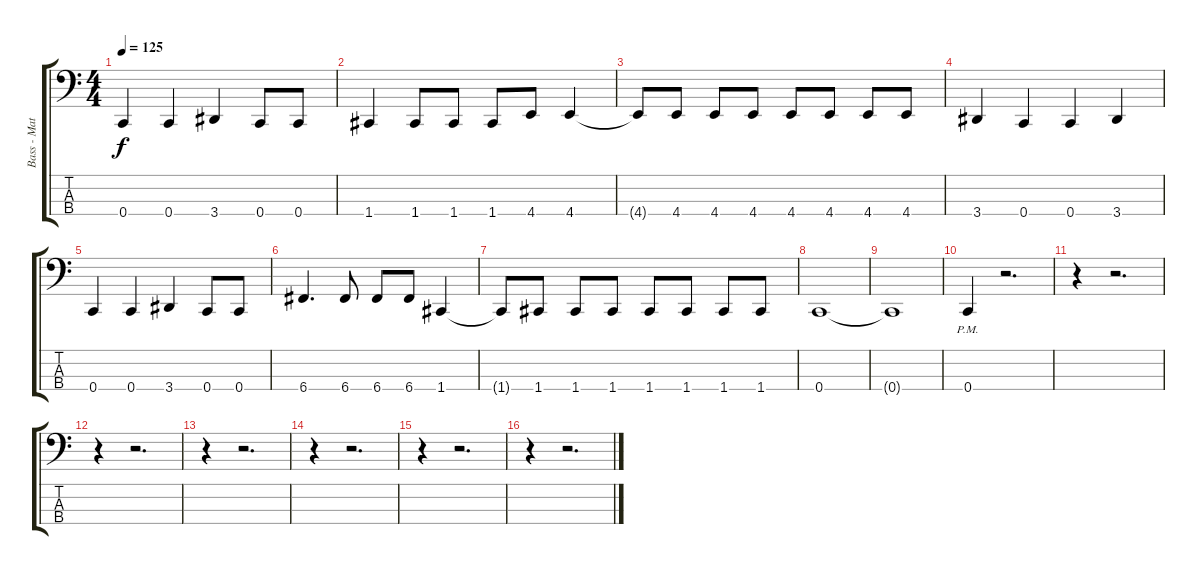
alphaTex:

\track ("Bass - Matt Kean" "Bass - Mat") {instrument electricbasspick}
\staff {score tabs}
\tuning (F2 C2 G1 C1) {hide}
\ts (4 4)
\tempo 125
\clef f4
\ks c
0.4.4{dy f} 0.4.4 3.4.4 0.4.8 0.4.8 |
1.4.4 1.4.8 1.4.8 1.4.8 4.4.8 4.4.4 |
4.4{t}.8 4.4.8 4.4.8 4.4.8 4.4.8 4.4.8 4.4.8 4.4.8 |
3.4.4 0.4.4 0.4.4 3.4.4 |
0.4.4 0.4.4 3.4.4 0.4.8 0.4.8 |
6.4.4{d} 6.4.8 6.4.8 6.4.8 1.4.4 |
1.4{t}.8 1.4.8 1.4.8 1.4.8 1.4.8 1.4.8 1.4.8 1.4.8 |
0.4.1 |
0.4{t}.1 |
0.4{pm}.4 r.2{d} |
r.4 r.2{d} |
r.4 r.2{d} |
r.4 r.2{d} |
r.4 r.2{d} |
r.4 r.2{d} |
r.4 r.2{d}
